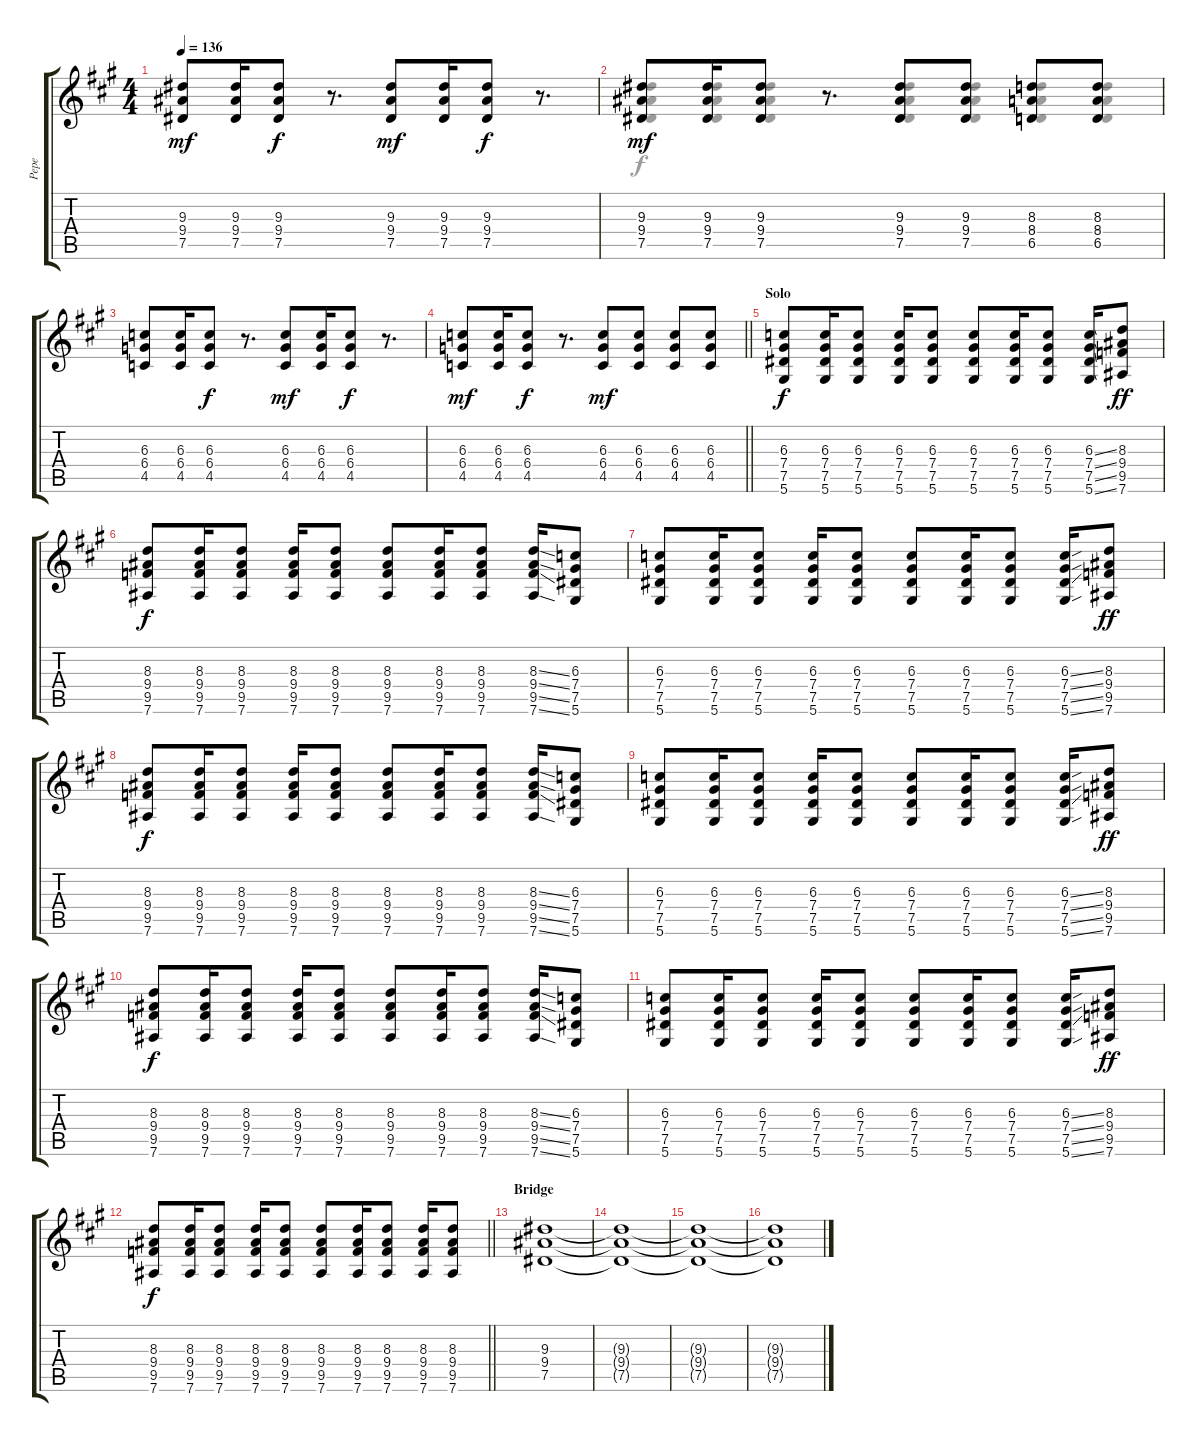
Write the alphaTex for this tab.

\track ("Pepe" "Pepe") {instrument distortionguitar}
\staff {score tabs}
\tuning (Eb4 Bb3 Gb3 Db3 Ab2 Eb2) {hide}
\voice
\ts (4 4)
\tempo 136
\clef g2
\ks a
(9.3 9.4 7.5).8{dy mf} (9.3 9.4 7.5).16 (9.3 9.4 7.5).8{dy f} r.8{d} (9.3 9.4 7.5).8{dy mf} (9.3 9.4 7.5).16 (9.3 9.4 7.5).8{dy f} r.8{d} |
(9.3 9.4 7.5).8{dy mf} (9.3 9.4 7.5).16 (9.3 9.4 7.5).8 r.8{d} (9.3 9.4 7.5).8 (9.3 9.4 7.5).8 (8.3 8.4 6.5).8 (8.3 8.4 6.5).8 |
(6.3 6.4 4.5).8 (6.3 6.4 4.5).16 (6.3 6.4 4.5).8{dy f} r.8{d} (6.3 6.4 4.5).8{dy mf} (6.3 6.4 4.5).16 (6.3 6.4 4.5).8{dy f} r.8{d} |
\barLineRight lightlight
(6.3 6.4 4.5).8{dy mf} (6.3 6.4 4.5).16 (6.3 6.4 4.5).8{dy f} r.8{d} (6.3 6.4 4.5).8{dy mf} (6.3 6.4 4.5).8 (6.3 6.4 4.5).8 (6.3 6.4 4.5).8 |
\section ("" "Solo")
(6.3 7.4 7.5 5.6).8{dy f balance 8} (6.3 7.4 7.5 5.6).16 (6.3 7.4 7.5 5.6).8 (6.3 7.4 7.5 5.6).16 (6.3 7.4 7.5 5.6).8 (6.3 7.4 7.5 5.6).8 (6.3 7.4 7.5 5.6).16 (6.3 7.4 7.5 5.6).8 (6.3{ss} 7.4{ss} 7.5{ss} 5.6{ss}).16 (8.3 9.4 9.5 7.6).8{dy ff} |
(8.3 9.4 9.5 7.6).8{dy f} (8.3 9.4 9.5 7.6).16 (8.3 9.4 9.5 7.6).8 (8.3 9.4 9.5 7.6).16 (8.3 9.4 9.5 7.6).8 (8.3 9.4 9.5 7.6).8 (8.3 9.4 9.5 7.6).16 (8.3 9.4 9.5 7.6).8 (8.3{ss} 9.4{ss} 9.5{ss} 7.6{ss}).16 (6.3 7.4 7.5 5.6).8 |
(6.3 7.4 7.5 5.6).8 (6.3 7.4 7.5 5.6).16 (6.3 7.4 7.5 5.6).8 (6.3 7.4 7.5 5.6).16 (6.3 7.4 7.5 5.6).8 (6.3 7.4 7.5 5.6).8 (6.3 7.4 7.5 5.6).16 (6.3 7.4 7.5 5.6).8 (6.3{ss} 7.4{ss} 7.5{ss} 5.6{ss}).16 (8.3 9.4 9.5 7.6).8{dy ff} |
(8.3 9.4 9.5 7.6).8{dy f} (8.3 9.4 9.5 7.6).16 (8.3 9.4 9.5 7.6).8 (8.3 9.4 9.5 7.6).16 (8.3 9.4 9.5 7.6).8 (8.3 9.4 9.5 7.6).8 (8.3 9.4 9.5 7.6).16 (8.3 9.4 9.5 7.6).8 (8.3{ss} 9.4{ss} 9.5{ss} 7.6{ss}).16 (6.3 7.4 7.5 5.6).8 |
(6.3 7.4 7.5 5.6).8 (6.3 7.4 7.5 5.6).16 (6.3 7.4 7.5 5.6).8 (6.3 7.4 7.5 5.6).16 (6.3 7.4 7.5 5.6).8 (6.3 7.4 7.5 5.6).8 (6.3 7.4 7.5 5.6).16 (6.3 7.4 7.5 5.6).8 (6.3{ss} 7.4{ss} 7.5{ss} 5.6{ss}).16 (8.3 9.4 9.5 7.6).8{dy ff} |
(8.3 9.4 9.5 7.6).8{dy f} (8.3 9.4 9.5 7.6).16 (8.3 9.4 9.5 7.6).8 (8.3 9.4 9.5 7.6).16 (8.3 9.4 9.5 7.6).8 (8.3 9.4 9.5 7.6).8 (8.3 9.4 9.5 7.6).16 (8.3 9.4 9.5 7.6).8 (8.3{ss} 9.4{ss} 9.5{ss} 7.6{ss}).16 (6.3 7.4 7.5 5.6).8 |
(6.3 7.4 7.5 5.6).8 (6.3 7.4 7.5 5.6).16 (6.3 7.4 7.5 5.6).8 (6.3 7.4 7.5 5.6).16 (6.3 7.4 7.5 5.6).8 (6.3 7.4 7.5 5.6).8 (6.3 7.4 7.5 5.6).16 (6.3 7.4 7.5 5.6).8 (6.3{ss} 7.4{ss} 7.5{ss} 5.6{ss}).16 (8.3 9.4 9.5 7.6).8{dy ff} |
\barLineRight lightlight
(8.3 9.4 9.5 7.6).8{dy f} (8.3 9.4 9.5 7.6).16 (8.3 9.4 9.5 7.6).8 (8.3 9.4 9.5 7.6).16 (8.3 9.4 9.5 7.6).8 (8.3 9.4 9.5 7.6).8 (8.3 9.4 9.5 7.6).16 (8.3 9.4 9.5 7.6).8 (8.3 9.4 9.5 7.6).16 (8.3 9.4 9.5 7.6).8 |
\section ("" "Bridge")
(9.3 9.4 7.5).1{volume 0} |
(9.3{t} 9.4{t} 7.5{t}).1 |
(9.3{t} 9.4{t} 7.5{t}).1 |
(9.3{t} 9.4{t} 7.5{t}).1
\voice
\clef g2
\ottava regular
\simile none
\ks a
|
(9.3 9.4 7.5).8{beam Up} (9.3 9.4 7.5).16{beam Up} (9.3 9.4 7.5).8{beam Up} r.8{d} (9.3 9.4 7.5).8{beam Up} (9.3 9.4 7.5).8{beam Up} (8.3 9.4 6.5).8{beam Up} (8.3 9.4 6.5).8{beam Up} |
|
\barLineRight lightlight
|
|
|
|
|
|
|
|
\barLineRight lightlight
|
|
|
|
